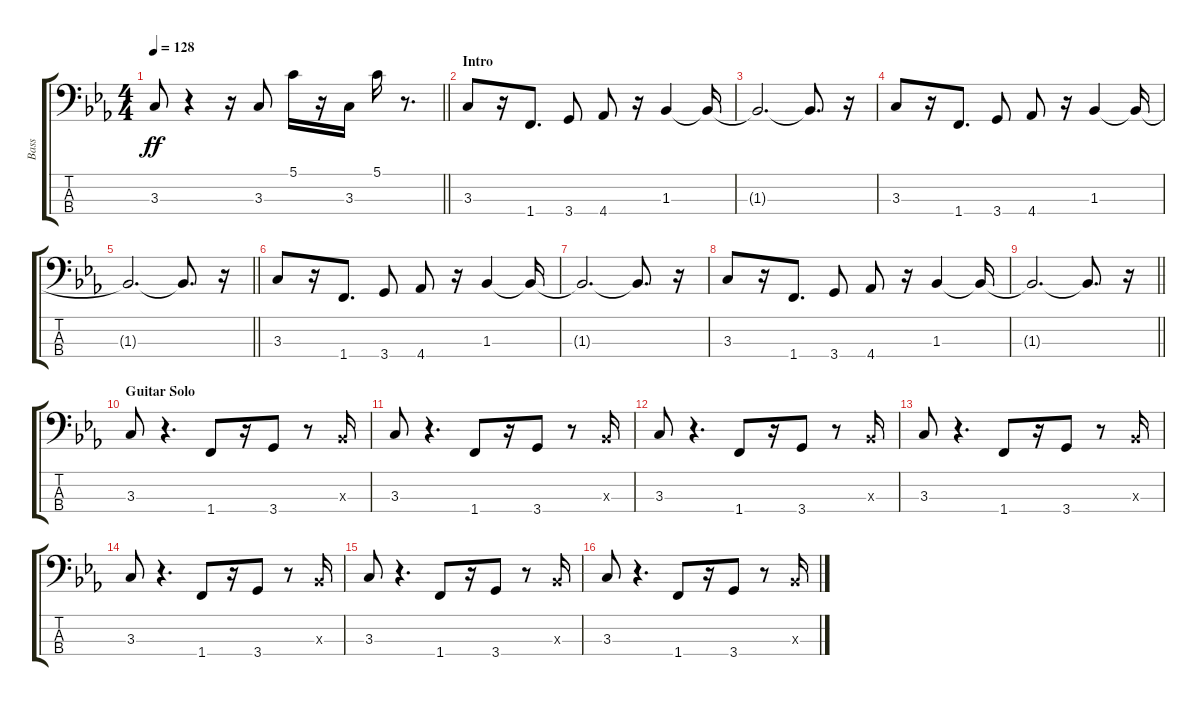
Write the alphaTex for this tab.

\track ("Bass" "Bass") {instrument slapbass1}
\staff {score tabs}
\tuning (G2 D2 A1 E1) {hide}
\ts (4 4)
\tempo 128
\clef f4
\barLineRight lightlight
\ks cminor
3.3.8{dy ff} r.4 r.16 3.3.8 5.1.16 r.16 3.3.16 5.1.16 r.8{d} |
\section ("" "Intro")
3.3.8 r.16 1.4.8{d} 3.4.8 4.4.8 r.16 1.3.4 1.3{t}.16 |
1.3{t}.2{d} 1.3{t}.8{d} r.16 |
3.3.8 r.16 1.4.8{d} 3.4.8 4.4.8 r.16 1.3.4 1.3{t}.16 |
\barLineRight lightlight
1.3{t}.2{d} 1.3{t}.8{d} r.16 |
3.3.8 r.16 1.4.8{d} 3.4.8 4.4.8 r.16 1.3.4 1.3{t}.16 |
1.3{t}.2{d} 1.3{t}.8{d} r.16 |
3.3.8 r.16 1.4.8{d} 3.4.8 4.4.8 r.16 1.3.4 1.3{t}.16 |
\barLineRight lightlight
1.3{t}.2{d} 1.3{t}.8{d} r.16 |
\section ("" "Guitar Solo")
3.3.8 r.4{d} 1.4.8 r.16 3.4.8 r.8 1.3{x}.16 |
3.3.8 r.4{d} 1.4.8 r.16 3.4.8 r.8 1.3{x}.16 |
3.3.8 r.4{d} 1.4.8 r.16 3.4.8 r.8 1.3{x}.16 |
3.3.8 r.4{d} 1.4.8 r.16 3.4.8 r.8 1.3{x}.16 |
3.3.8 r.4{d} 1.4.8 r.16 3.4.8 r.8 1.3{x}.16 |
3.3.8 r.4{d} 1.4.8 r.16 3.4.8 r.8 1.3{x}.16 |
3.3.8 r.4{d} 1.4.8 r.16 3.4.8 r.8 1.3{x}.16
